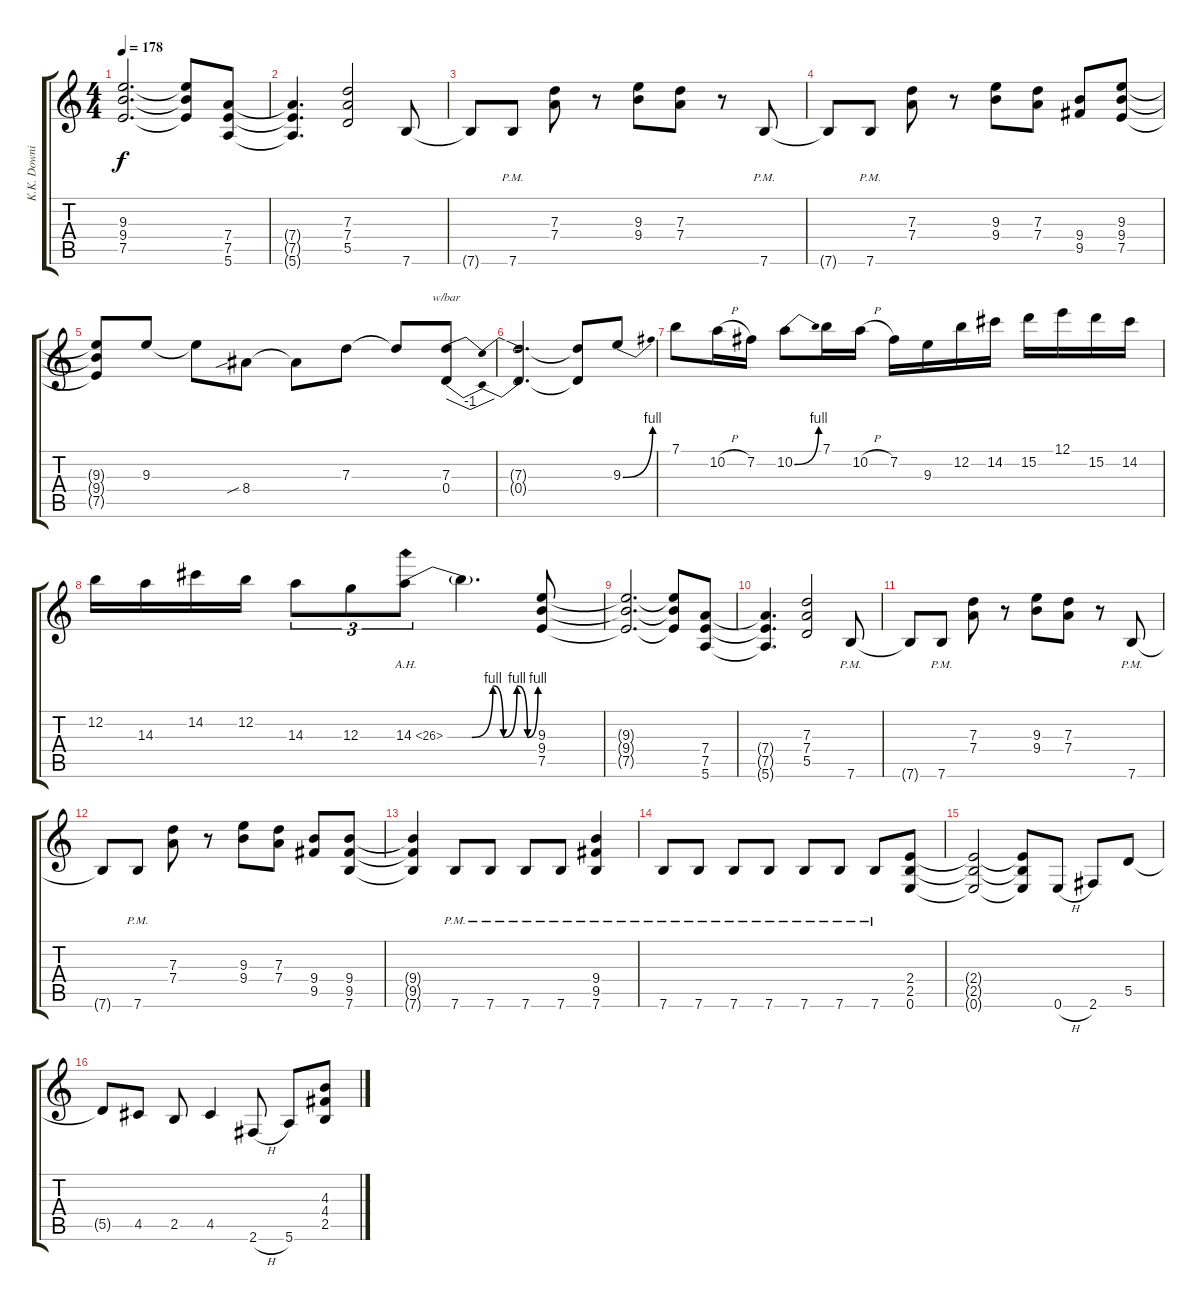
\track ("K.K. Downing" "K.K. Downi") {instrument distortionguitar}
\staff {score tabs}
\tuning (E4 B3 G3 D3 A2 E2) {hide}
\ts (4 4)
\tempo 178
\clef g2
\ks c
(9.3{t} 9.4{t} 7.5{t}).2{d dy f} (9.3{t} 9.4{t} 7.5{t}).8 (7.4 7.5 5.6).8 |
(7.4{t} 7.5{t} 5.6{t}).4{d} (7.3 7.4 5.5).2 7.6.8 |
7.6{t}.8 7.6{pm}.8 (7.3 7.4).8 r.8 (9.3 9.4).8 (7.3 7.4).8 r.8 7.6{pm}.8 |
7.6{t}.8 7.6{pm}.8 (7.3 7.4).8 r.8 (9.3 9.4).8 (7.3 7.4).8 (9.4 9.5).8 (9.3 9.4 7.5).8 |
(9.3{t} 9.4{t} 7.5{t}).8 9.3.8{volume 16 balance 8} 9.3{t}.8 8.4{sib}.8 8.4{t}.8 7.3.8 7.3{t}.8 (7.3 0.4).8{tbe (dip default 0 0 30 -4 60 0)} |
(7.3{t} 0.4{t}).2{d} (7.3{t} 0.4{t}).8 9.3{be (bend 0 0 60 4)}.8 |
7.1.8 10.2{h}.16 7.2.16 10.2{be (bend 0 0 60 4)}.8 7.1.16 10.2{h}.16 7.2.16 9.3.16 12.2.16 14.2.16 15.2.16 12.1.16 15.2.16 14.2.16 |
12.2.16 14.3.16 14.2.16 12.2.16 14.3.8{tu (3 2)} 12.3.8{tu (3 2)} 14.3{be (custom 0 0 16 0 30 4 37 0 46 4 53 0 60 4) ah 12}.8{tu (3 2)} 14.3{t}.4{d} (9.3 9.4 7.5).8{volume 14 balance 1} |
(9.3{t} 9.4{t} 7.5{t}).2{d} (9.3{t} 9.4{t} 7.5{t}).8 (7.4 7.5 5.6).8 |
(7.4{t} 7.5{t} 5.6{t}).4{d} (7.3 7.4 5.5).2 7.6{pm}.8 |
7.6{t}.8 7.6{pm}.8 (7.3 7.4).8 r.8 (9.3 9.4).8 (7.3 7.4).8 r.8 7.6{pm}.8 |
7.6{t}.8 7.6{pm}.8 (7.3 7.4).8 r.8 (9.3 9.4).8 (7.3 7.4).8 (9.4 9.5).8 (9.4 9.5 7.6).8 |
(9.4{t} 9.5{t} 7.6{t}).4 7.6{pm}.8 7.6{pm}.8 7.6{pm}.8 7.6{pm}.8 (9.4 9.5 7.6{pm}).4 |
7.6{pm}.8 7.6{pm}.8 7.6{pm}.8 7.6{pm}.8 7.6{pm}.8 7.6{pm}.8 7.6{pm}.8 (2.4 2.5 0.6).8 |
(2.4{t} 2.5{t} 0.6{t}).2 (2.4{t} 2.5{t} 0.6{t}).8 0.6{h}.8 2.6.8 5.5.8 |
5.5{t}.8 4.5.8 2.5.8 4.5.4 2.6{h}.8 5.6.8 (4.3 4.4 2.5).8
